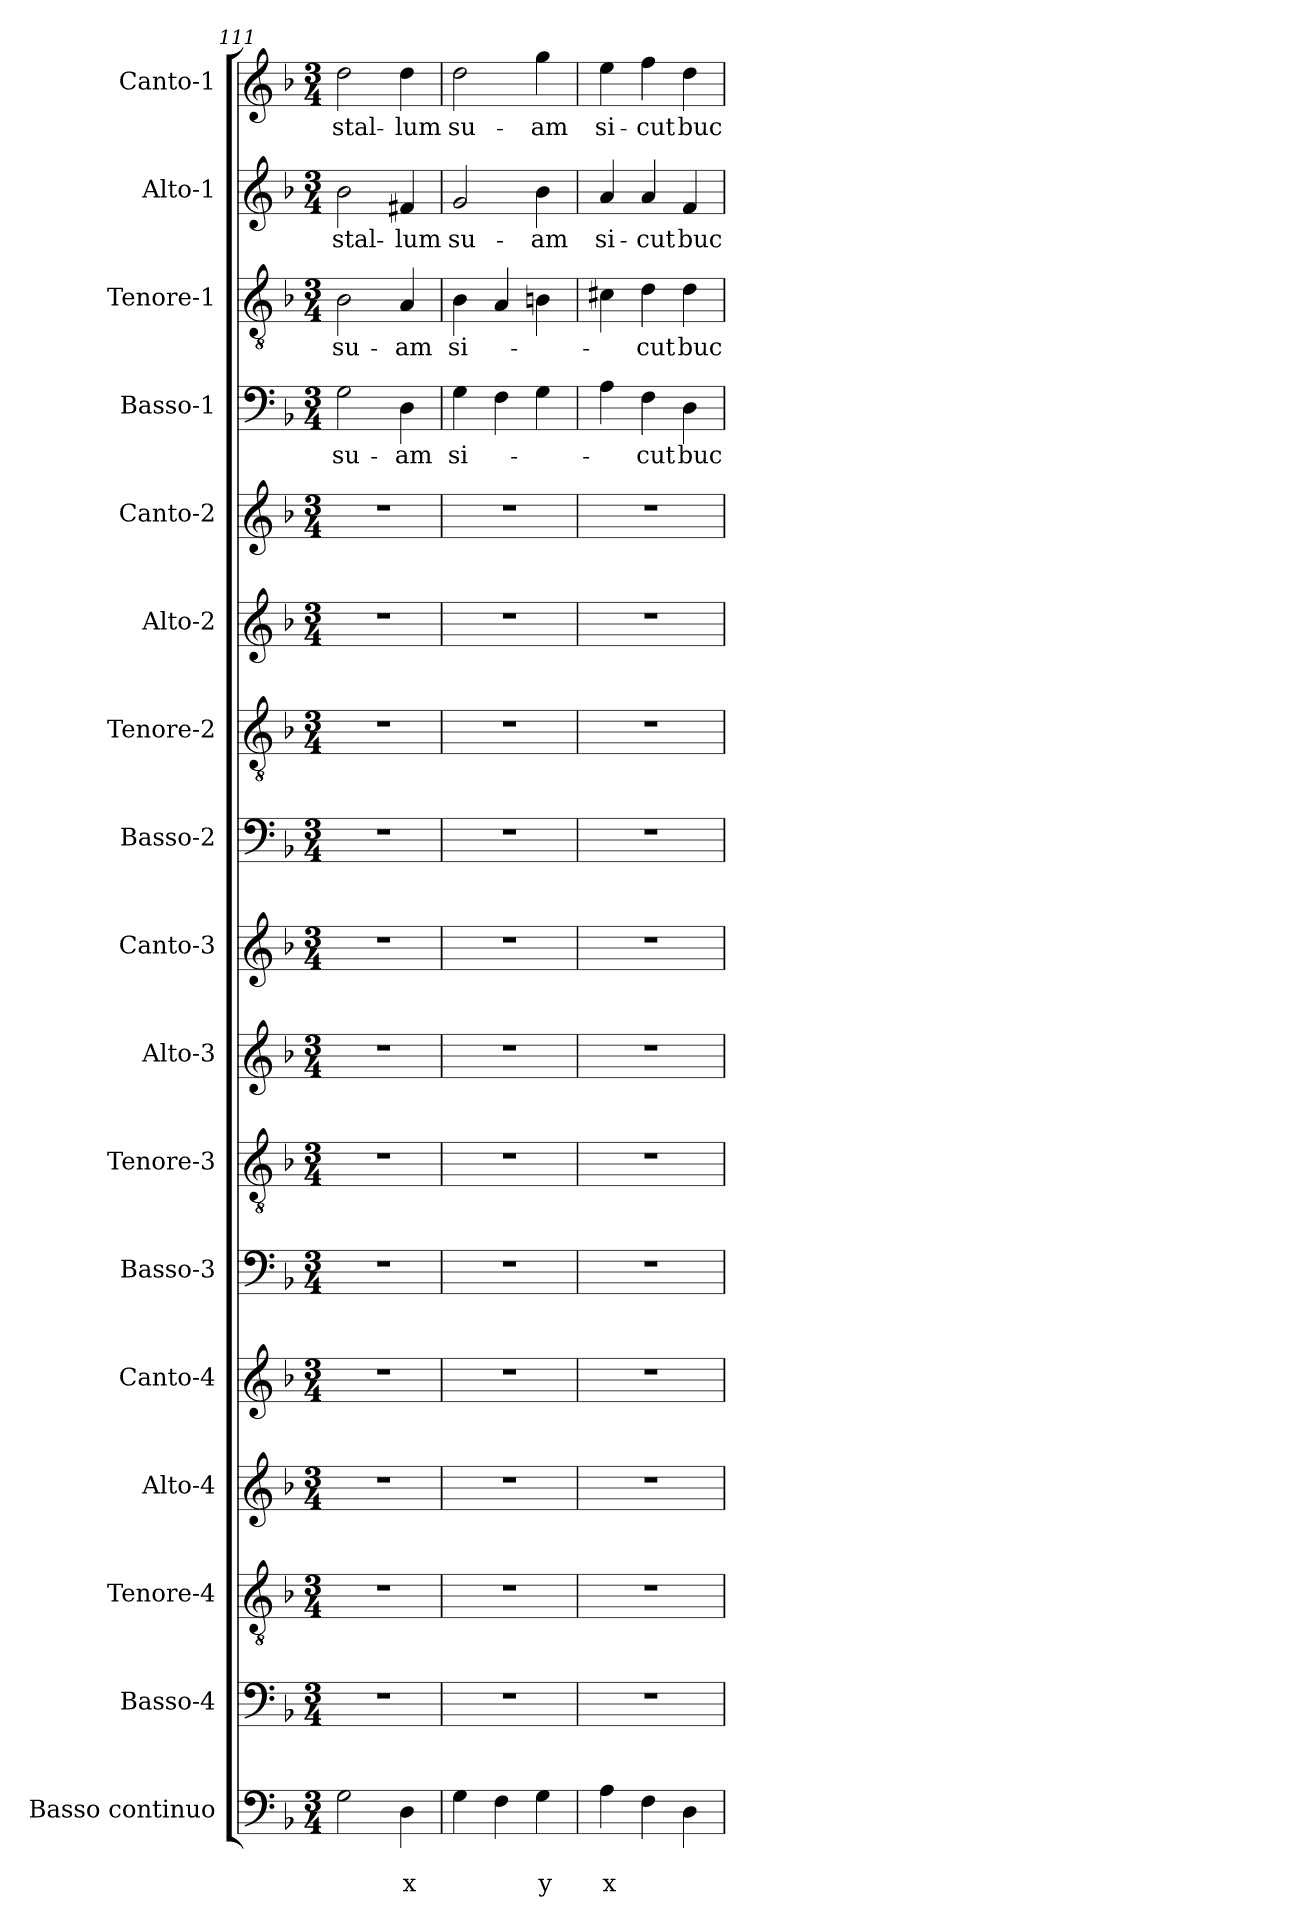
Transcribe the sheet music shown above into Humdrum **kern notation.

**kern	**text	**text	**kern	**kern	**kern	**kern	**kern	**kern	**kern	**kern	**kern	**kern	**kern	**kern	**kern	**text	**kern	**text	**kern	**text	**kern	**text
*part17	*part17	*part17	*part16	*part15	*part14	*part13	*part12	*part11	*part10	*part9	*part8	*part7	*part6	*part5	*part4	*part4	*part3	*part3	*part2	*part2	*part1	*part1
*staff17	*staff17	*staff17	*staff16	*staff15	*staff14	*staff13	*staff12	*staff11	*staff10	*staff9	*staff8	*staff7	*staff6	*staff5	*staff4	*staff4	*staff3	*staff3	*staff2	*staff2	*staff1	*staff1
*I"Basso continuo	*	*	*I"Basso-4	*I"Tenore-4	*I"Alto-4	*I"Canto-4	*I"Basso-3	*I"Tenore-3	*I"Alto-3	*I"Canto-3	*I"Basso-2	*I"Tenore-2	*I"Alto-2	*I"Canto-2	*I"Basso-1	*	*I"Tenore-1	*	*I"Alto-1	*	*I"Canto-1	*
*I'BC	*	*	*I'B4	*I'T4	*I'A4	*I'C4	*I'B3	*I'T3	*I'A3	*I'C3	*I'B2	*I'T2	*I'A2	*I'C2	*I'B1	*	*I'T1	*	*I'A1	*	*I'C1	*
*clefF4	*	*	*clefF4	*clefGv2	*clefG2	*clefG2	*clefF4	*clefGv2	*clefG2	*clefG2	*clefF4	*clefGv2	*clefG2	*clefG2	*clefF4	*	*clefGv2	*	*clefG2	*	*clefG2	*
*k[b-]	*	*	*k[b-]	*k[b-]	*k[b-]	*k[b-]	*k[b-]	*k[b-]	*k[b-]	*k[b-]	*k[b-]	*k[b-]	*k[b-]	*k[b-]	*k[b-]	*	*k[b-]	*	*k[b-]	*	*k[b-]	*
*F:	*	*	*F:	*F:	*F:	*F:	*F:	*F:	*F:	*F:	*F:	*F:	*F:	*F:	*F:	*	*F:	*	*F:	*	*F:	*
*M3/4	*	*	*M3/4	*M3/4	*M3/4	*M3/4	*M3/4	*M3/4	*M3/4	*M3/4	*M3/4	*M3/4	*M3/4	*M3/4	*M3/4	*	*M3/4	*	*M3/4	*	*M3/4	*
=111	=111	=111	=111	=111	=111	=111	=111	=111	=111	=111	=111	=111	=111	=111	=111	=111	=111	=111	=111	=111	=111	=111
!	!	!	!	!	!	!	!	!	!	!	!	!	!	!	!	!LO:LY:b	!	!	!	!	!	!
!	!	!	!	!	!	!	!	!	!	!	!	!	!	!	!	!	!	!LO:LY:b	!	!	!	!
!	!	!	!	!	!	!	!	!	!	!	!	!	!	!	!	!	!	!	!	!LO:LY:b	!	!
!	!	!	!	!	!	!	!	!	!	!	!	!	!	!	!	!	!	!	!	!	!	!LO:LY:b
2G\	.	.	2.r	2.r	2.r	2.r	2.r	2.r	2.r	2.r	2.r	2.r	2.r	2.r	2G\	su-	2B-\	su-	2b-\	-stal-	2dd\	-stal-
!	!	!LO:LY:b	!	!	!	!	!	!	!	!	!	!	!	!	!	!	!	!	!	!	!	!
!	!	!	!	!	!	!	!	!	!	!	!	!	!	!	!	!LO:LY:b	!	!	!	!	!	!
!	!	!	!	!	!	!	!	!	!	!	!	!	!	!	!	!	!	!LO:LY:b	!	!	!	!
!	!	!	!	!	!	!	!	!	!	!	!	!	!	!	!	!	!	!	!	!LO:LY:b	!	!
!	!	!	!	!	!	!	!	!	!	!	!	!	!	!	!	!	!	!	!	!	!	!LO:LY:b
4D\	.	x	.	.	.	.	.	.	.	.	.	.	.	.	4D\	-am	4A/	-am	4f#X/	-lum	4dd\	-lum
=112	=112	=112	=112	=112	=112	=112	=112	=112	=112	=112	=112	=112	=112	=112	=112	=112	=112	=112	=112	=112	=112	=112
!	!	!	!	!	!	!	!	!	!	!	!	!	!	!	!	!LO:LY:b	!	!	!	!	!	!
!	!	!	!	!	!	!	!	!	!	!	!	!	!	!	!	!	!	!LO:LY:b	!	!	!	!
!	!	!	!	!	!	!	!	!	!	!	!	!	!	!	!	!	!	!	!	!LO:LY:b	!	!
!	!	!	!	!	!	!	!	!	!	!	!	!	!	!	!	!	!	!	!	!	!	!LO:LY:b
4G\	.	.	2.r	2.r	2.r	2.r	2.r	2.r	2.r	2.r	2.r	2.r	2.r	2.r	4G\	si-	4B-\	si-	2g/	su-	2dd\	su-
4F\	.	.	.	.	.	.	.	.	.	.	.	.	.	.	4F\	.	4A/	.	.	.	.	.
!	!	!LO:LY:b	!	!	!	!	!	!	!	!	!	!	!	!	!	!	!	!	!	!	!	!
!	!	!	!	!	!	!	!	!	!	!	!	!	!	!	!	!	!	!	!	!LO:LY:b	!	!
!	!	!	!	!	!	!	!	!	!	!	!	!	!	!	!	!	!	!	!	!	!	!LO:LY:b
4G\	.	y	.	.	.	.	.	.	.	.	.	.	.	.	4G\	.	4Bn\	.	4b-\	-am	4gg\	-am
=113	=113	=113	=113	=113	=113	=113	=113	=113	=113	=113	=113	=113	=113	=113	=113	=113	=113	=113	=113	=113	=113	=113
!	!	!LO:LY:b	!	!	!	!	!	!	!	!	!	!	!	!	!	!	!	!	!	!	!	!
!	!	!	!	!	!	!	!	!	!	!	!	!	!	!	!	!	!	!	!	!LO:LY:b	!	!
!	!	!	!	!	!	!	!	!	!	!	!	!	!	!	!	!	!	!	!	!	!	!LO:LY:b
4A\	.	x	2.r	2.r	2.r	2.r	2.r	2.r	2.r	2.r	2.r	2.r	2.r	2.r	4A\	.	4c#X\	.	4a/	si-	4ee\	si-
!	!	!	!	!	!	!	!	!	!	!	!	!	!	!	!	!LO:LY:b	!	!	!	!	!	!
!	!	!	!	!	!	!	!	!	!	!	!	!	!	!	!	!	!	!LO:LY:b	!	!	!	!
!	!	!	!	!	!	!	!	!	!	!	!	!	!	!	!	!	!	!	!	!LO:LY:b	!	!
!	!	!	!	!	!	!	!	!	!	!	!	!	!	!	!	!	!	!	!	!	!	!LO:LY:b
4F\	.	.	.	.	.	.	.	.	.	.	.	.	.	.	4F\	-cut	4d\	-cut	4a/	-cut	4ff\	-cut
!	!	!	!	!	!	!	!	!	!	!	!	!	!	!	!	!LO:LY:b	!	!	!	!	!	!
!	!	!	!	!	!	!	!	!	!	!	!	!	!	!	!	!	!	!LO:LY:b	!	!	!	!
!	!	!	!	!	!	!	!	!	!	!	!	!	!	!	!	!	!	!	!	!LO:LY:b	!	!
!	!	!	!	!	!	!	!	!	!	!	!	!	!	!	!	!	!	!	!	!	!	!LO:LY:b
4D\	.	.	.	.	.	.	.	.	.	.	.	.	.	.	4D\	buc-	4d\	buc-	4f/	buc-	4dd\	buc-
=	=	=	=	=	=	=	=	=	=	=	=	=	=	=	=	=	=	=	=	=	=	=
*-	*-	*-	*-	*-	*-	*-	*-	*-	*-	*-	*-	*-	*-	*-	*-	*-	*-	*-	*-	*-	*-	*-
